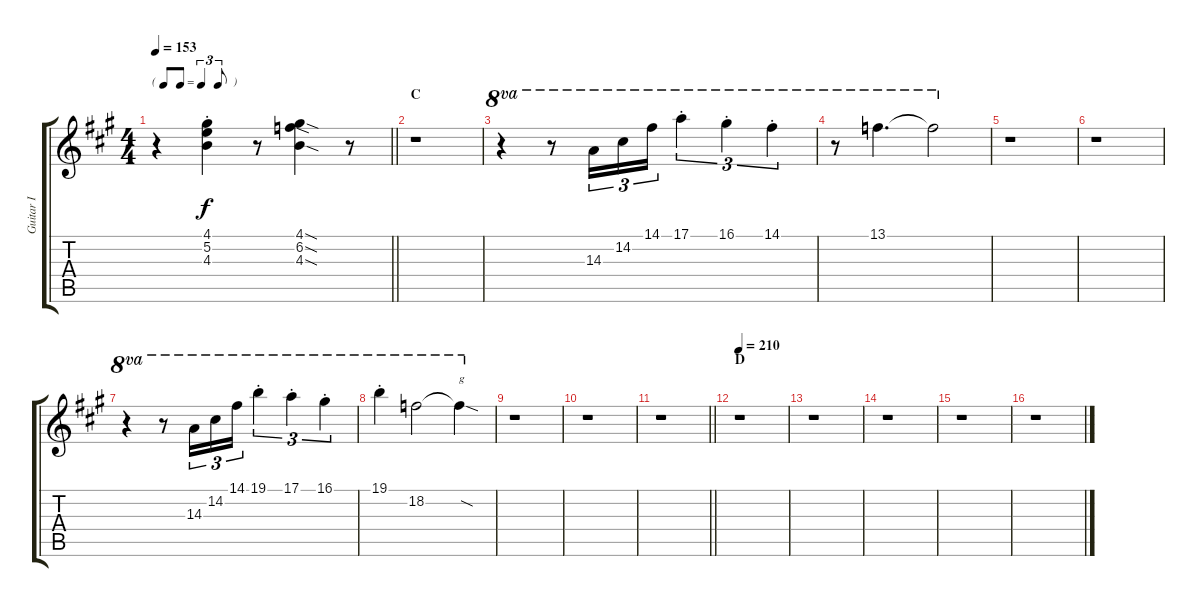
\track ("Guitar I" "Guitar I") {instrument electricguitarjazz}
\staff {score tabs}
\tuning (E4 B3 G3 D3 A2 E2) {hide}
\ts (4 4)
\tf triplet8th
\tempo 153
\clef g2
\barLineRight lightlight
\ks a
r.4{dy f} (4.1{st} 5.2{st} 4.3{st}).4 r.8 (4.1{sod} 6.2{sod} 4.3{sod}).4 r.8 |
\section ("" "C")
r.1 |
r.4{ot 8va} r.8{ot 8va} 14.3.16{tu (3 2) ot 8va} 14.2.16{tu (3 2) ot 8va} 14.1.16{tu (3 2) ot 8va} 17.1{st}.4{tu (3 2) ot 8va} 16.1{st}.4{tu (3 2) ot 8va} 14.1{st}.4{tu (3 2) ot 8va} |
r.8{ot 8va} 13.1.4{d ot 8va} 13.1{t}.2{ot 8va} |
r.1 |
r.1 |
r.4{ot 8va} r.8{ot 8va} 14.3.16{tu (3 2) ot 8va} 14.2.16{tu (3 2) ot 8va} 14.1.16{tu (3 2) ot 8va} 19.1{st}.4{tu (3 2) ot 8va} 17.1{st}.4{tu (3 2) ot 8va} 16.1{st}.4{tu (3 2) ot 8va} |
19.1{st}.4{ot 8va} 18.2.2{ot 8va} 18.2{sod t}.4{ot 8va txt "g"} |
r.1 |
r.1 |
\barLineRight lightlight
r.1 |
\section ("" "D")
\tempo 210
r.1 |
r.1 |
r.1 |
r.1 |
r.1
